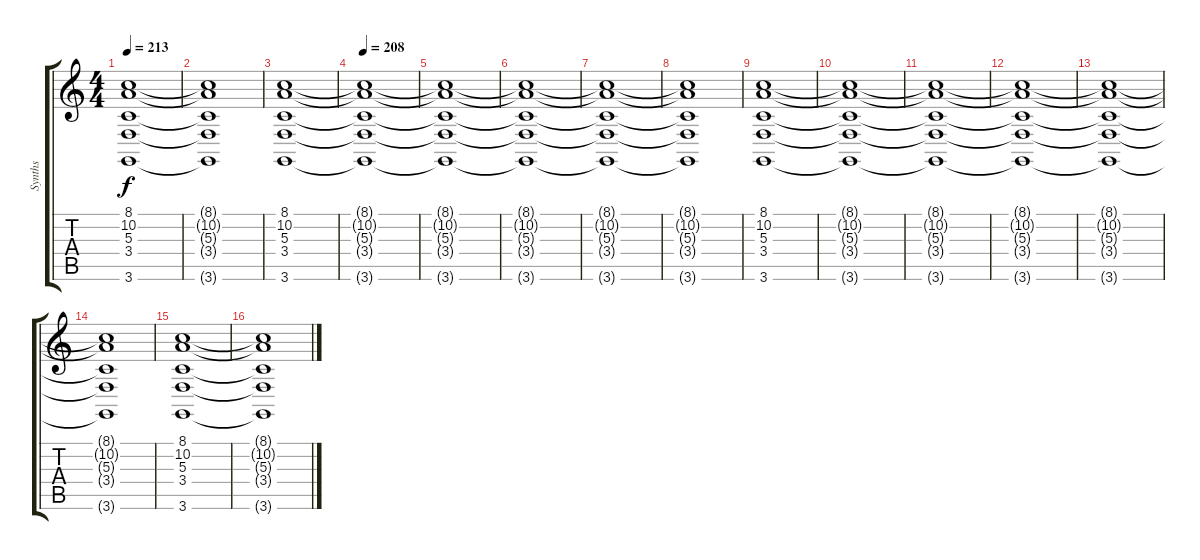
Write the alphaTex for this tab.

\track ("Synths" "Synths") {instrument stringensemble1}
\staff {score tabs}
\tuning (E4 B3 G3 D3 A2 E2) {hide}
\ts (4 4)
\tempo 213
\clef g2
\ks c
(8.1{t} 10.2{t} 5.3{t} 3.4{t} 3.6{t}).1{dy f} |
(8.1{t} 10.2{t} 5.3{t} 3.4{t} 3.6{t}).1 |
(8.1 10.2 5.3 3.4 3.6).1 |
\tempo 208
(8.1{t} 10.2{t} 5.3{t} 3.4{t} 3.6{t}).1 |
(8.1{t} 10.2{t} 5.3{t} 3.4{t} 3.6{t}).1 |
(8.1{t} 10.2{t} 5.3{t} 3.4{t} 3.6{t}).1 |
(8.1{t} 10.2{t} 5.3{t} 3.4{t} 3.6{t}).1 |
(8.1{t} 10.2{t} 5.3{t} 3.4{t} 3.6{t}).1 |
(8.1 10.2 5.3 3.4 3.6).1 |
(8.1{t} 10.2{t} 5.3{t} 3.4{t} 3.6{t}).1 |
(8.1{t} 10.2{t} 5.3{t} 3.4{t} 3.6{t}).1 |
(8.1{t} 10.2{t} 5.3{t} 3.4{t} 3.6{t}).1 |
(8.1{t} 10.2{t} 5.3{t} 3.4{t} 3.6{t}).1 |
(8.1{t} 10.2{t} 5.3{t} 3.4{t} 3.6{t}).1 |
(8.1 10.2 5.3 3.4 3.6).1 |
(8.1{t} 10.2{t} 5.3{t} 3.4{t} 3.6{t}).1
